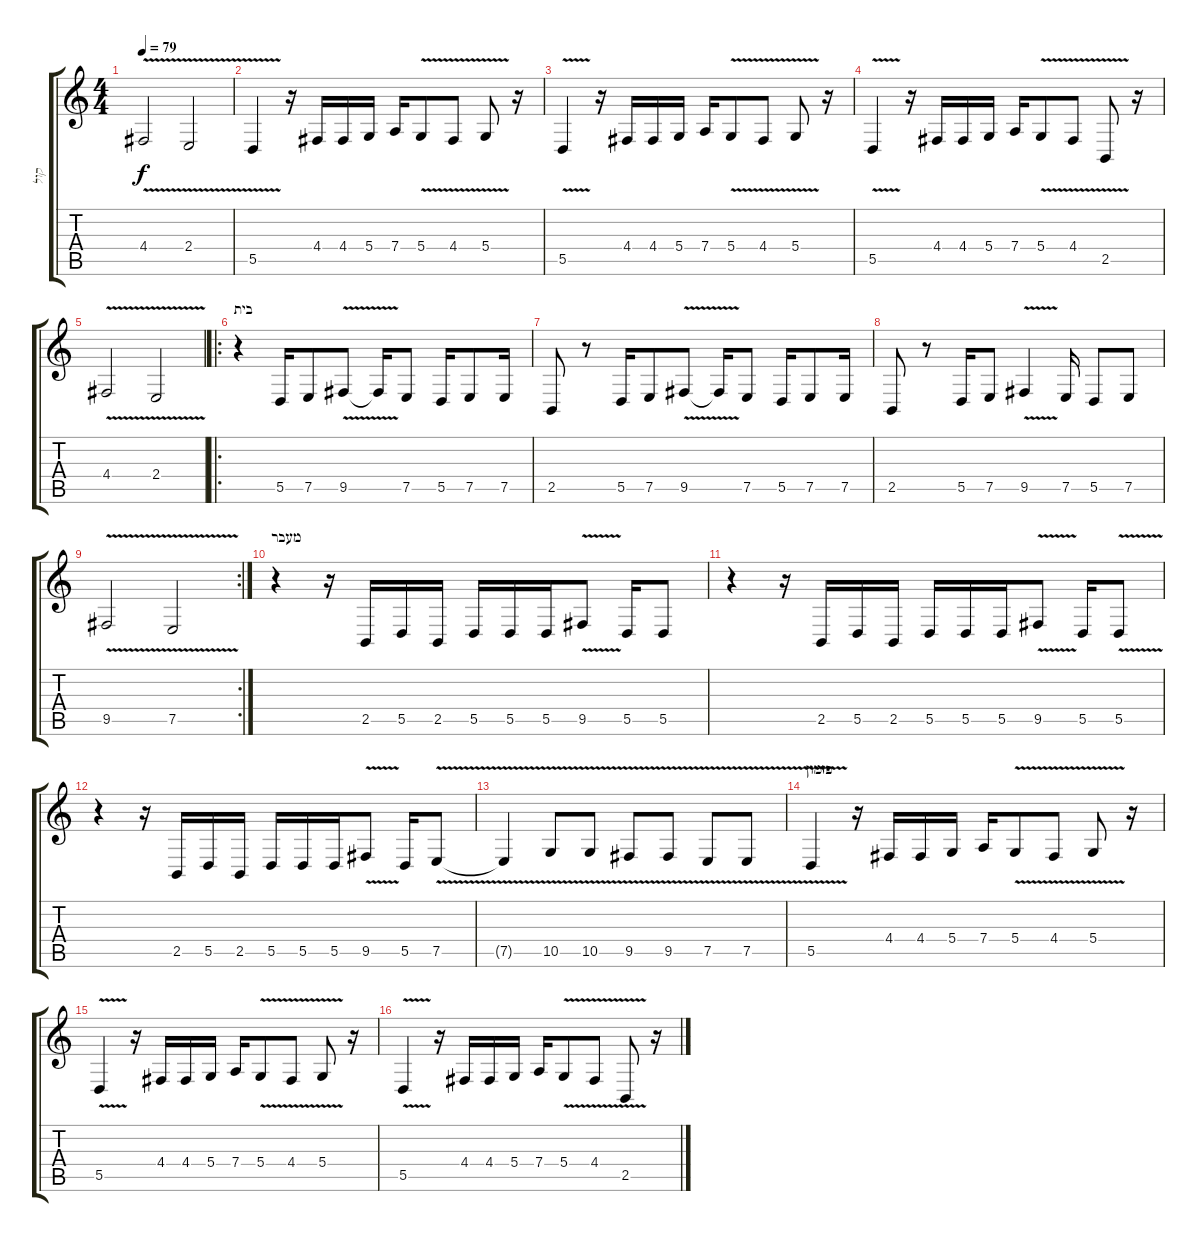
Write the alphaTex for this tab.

\track ("קול" "קול") {instrument lead6voice}
\staff {score tabs}
\tuning (E4 B3 G3 D3 A2 E2) {hide}
\ts (4 4)
\tempo 79
\clef g2
\ks c
4.4{v}.2{dy f} 2.4{v}.2 |
5.5{v}.4 r.16 4.4.16 4.4.16 5.4.16 7.4.16 5.4{v}.8 4.4{v}.8 5.4{v}.8 r.16 |
5.5{v}.4 r.16 4.4.16 4.4.16 5.4.16 7.4.16 5.4{v}.8 4.4{v}.8 5.4{v}.8 r.16 |
5.5{v}.4 r.16 4.4.16 4.4.16 5.4.16 7.4.16 5.4{v}.8 4.4{v}.8 2.5{v}.8 r.16 |
4.4{v}.2 2.4{v}.2 |
\ro
\section ("" "בית")
r.4 5.5.16 7.5.8 9.5{v}.8 9.5{t}.16 7.5.8 5.5.16 7.5.8 7.5.16 |
2.5.8 r.8 5.5.16 7.5.8 9.5{v}.8 9.5{t}.16 7.5.8 5.5.16 7.5.8 7.5.16 |
2.5.8 r.8 5.5.16 7.5.8 9.5{v}.4 7.5.16 5.5.8 7.5.8 |
\rc 2
9.5{v}.2 7.5{v}.2 |
\section ("" "מעבר")
r.4 r.16 2.5.16 5.5.16 2.5.16 5.5.16 5.5.16 5.5.16 9.5{v}.8 5.5.16 5.5.8 |
r.4 r.16 2.5.16 5.5.16 2.5.16 5.5.16 5.5.16 5.5.16 9.5{v}.8 5.5.16 5.5{v}.8 |
r.4 r.16 2.5.16 5.5.16 2.5.16 5.5.16 5.5.16 5.5.16 9.5{v}.8 5.5.16 7.5{v}.8 |
7.5{t}.4 10.5{v}.8 10.5{v}.8 9.5{v}.8 9.5{v}.8 7.5{v}.8 7.5{v}.8 |
\section ("" "פזמון")
5.5{v}.4 r.16 4.4.16 4.4.16 5.4.16 7.4.16 5.4{v}.8 4.4{v}.8 5.4{v}.8 r.16 |
5.5{v}.4 r.16 4.4.16 4.4.16 5.4.16 7.4.16 5.4{v}.8 4.4{v}.8 5.4{v}.8 r.16 |
5.5{v}.4 r.16 4.4.16 4.4.16 5.4.16 7.4.16 5.4{v}.8 4.4{v}.8 2.5{v}.8 r.16
